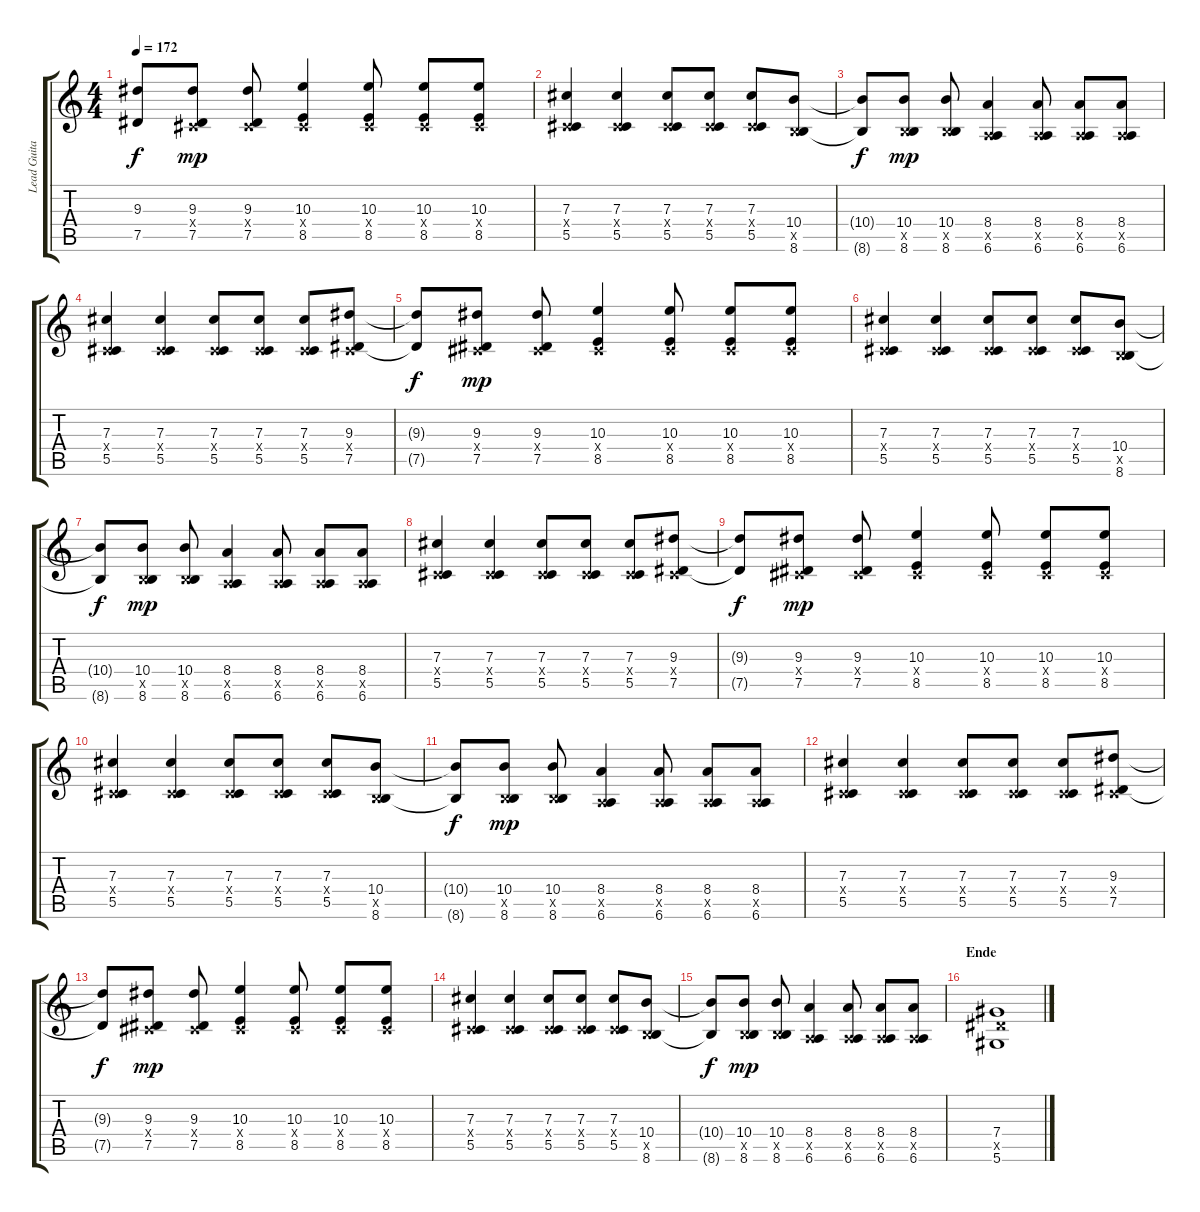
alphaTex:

\track ("Lead Guitar" "Lead Guita") {instrument distortionguitar}
\staff {score tabs}
\tuning (Eb4 Bb3 Gb3 Db3 Ab2 Eb2) {hide}
\ts (4 4)
\tempo 172
\clef g2
\ks c
(9.3{t} 7.5{t}).8{dy f} (9.3 0.4{x} 7.5).8{dy mp} (9.3 0.4{x} 7.5).8 (10.3 0.4{x} 8.5).4 (10.3 0.4{x} 8.5).8 (10.3 0.4{x} 8.5).8 (10.3 0.4{x} 8.5).8 |
(7.3 0.4{x} 5.5).4 (7.3 0.4{x} 5.5).4 (7.3 0.4{x} 5.5).8 (7.3 0.4{x} 5.5).8 (7.3 0.4{x} 5.5).8 (10.4 3.5{x} 8.6).8 |
(10.4{t} 8.6{t}).8{dy f} (10.4 3.5{x} 8.6).8{dy mp} (10.4 3.5{x} 8.6).8 (8.4 1.5{x} 6.6).4 (8.4 1.5{x} 6.6).8 (8.4 1.5{x} 6.6).8 (8.4 1.5{x} 6.6).8 |
(7.3 0.4{x} 5.5).4 (7.3 0.4{x} 5.5).4 (7.3 0.4{x} 5.5).8 (7.3 0.4{x} 5.5).8 (7.3 0.4{x} 5.5).8 (9.3 0.4{x} 7.5).8 |
(9.3{t} 7.5{t}).8{dy f} (9.3 0.4{x} 7.5).8{dy mp} (9.3 0.4{x} 7.5).8 (10.3 0.4{x} 8.5).4 (10.3 0.4{x} 8.5).8 (10.3 0.4{x} 8.5).8 (10.3 0.4{x} 8.5).8 |
(7.3 0.4{x} 5.5).4 (7.3 0.4{x} 5.5).4 (7.3 0.4{x} 5.5).8 (7.3 0.4{x} 5.5).8 (7.3 0.4{x} 5.5).8 (10.4 3.5{x} 8.6).8 |
(10.4{t} 8.6{t}).8{dy f} (10.4 3.5{x} 8.6).8{dy mp} (10.4 3.5{x} 8.6).8 (8.4 1.5{x} 6.6).4 (8.4 1.5{x} 6.6).8 (8.4 1.5{x} 6.6).8 (8.4 1.5{x} 6.6).8 |
(7.3 0.4{x} 5.5).4{volume 12 instrument distortionguitar} (7.3 0.4{x} 5.5).4 (7.3 0.4{x} 5.5).8 (7.3 0.4{x} 5.5).8 (7.3 0.4{x} 5.5).8 (9.3 0.4{x} 7.5).8 |
(9.3{t} 7.5{t}).8{dy f} (9.3 0.4{x} 7.5).8{dy mp} (9.3 0.4{x} 7.5).8 (10.3 0.4{x} 8.5).4 (10.3 0.4{x} 8.5).8 (10.3 0.4{x} 8.5).8 (10.3 0.4{x} 8.5).8 |
(7.3 0.4{x} 5.5).4 (7.3 0.4{x} 5.5).4 (7.3 0.4{x} 5.5).8 (7.3 0.4{x} 5.5).8 (7.3 0.4{x} 5.5).8 (10.4 3.5{x} 8.6).8 |
(10.4{t} 8.6{t}).8{dy f} (10.4 3.5{x} 8.6).8{dy mp} (10.4 3.5{x} 8.6).8 (8.4 1.5{x} 6.6).4 (8.4 1.5{x} 6.6).8 (8.4 1.5{x} 6.6).8 (8.4 1.5{x} 6.6).8 |
(7.3 0.4{x} 5.5).4 (7.3 0.4{x} 5.5).4 (7.3 0.4{x} 5.5).8 (7.3 0.4{x} 5.5).8 (7.3 0.4{x} 5.5).8 (9.3 0.4{x} 7.5).8 |
(9.3{t} 7.5{t}).8{dy f} (9.3 0.4{x} 7.5).8{dy mp} (9.3 0.4{x} 7.5).8 (10.3 0.4{x} 8.5).4 (10.3 0.4{x} 8.5).8 (10.3 0.4{x} 8.5).8 (10.3 0.4{x} 8.5).8 |
(7.3 0.4{x} 5.5).4 (7.3 0.4{x} 5.5).4 (7.3 0.4{x} 5.5).8 (7.3 0.4{x} 5.5).8 (7.3 0.4{x} 5.5).8 (10.4 3.5{x} 8.6).8 |
(10.4{t} 8.6{t}).8{dy f} (10.4 3.5{x} 8.6).8{dy mp} (10.4 3.5{x} 8.6).8 (8.4 1.5{x} 6.6).4 (8.4 1.5{x} 6.6).8 (8.4 1.5{x} 6.6).8 (8.4 1.5{x} 6.6).8 |
\section ("" "Ende")
(7.4 7.5{x} 5.6).1{volume 4}
